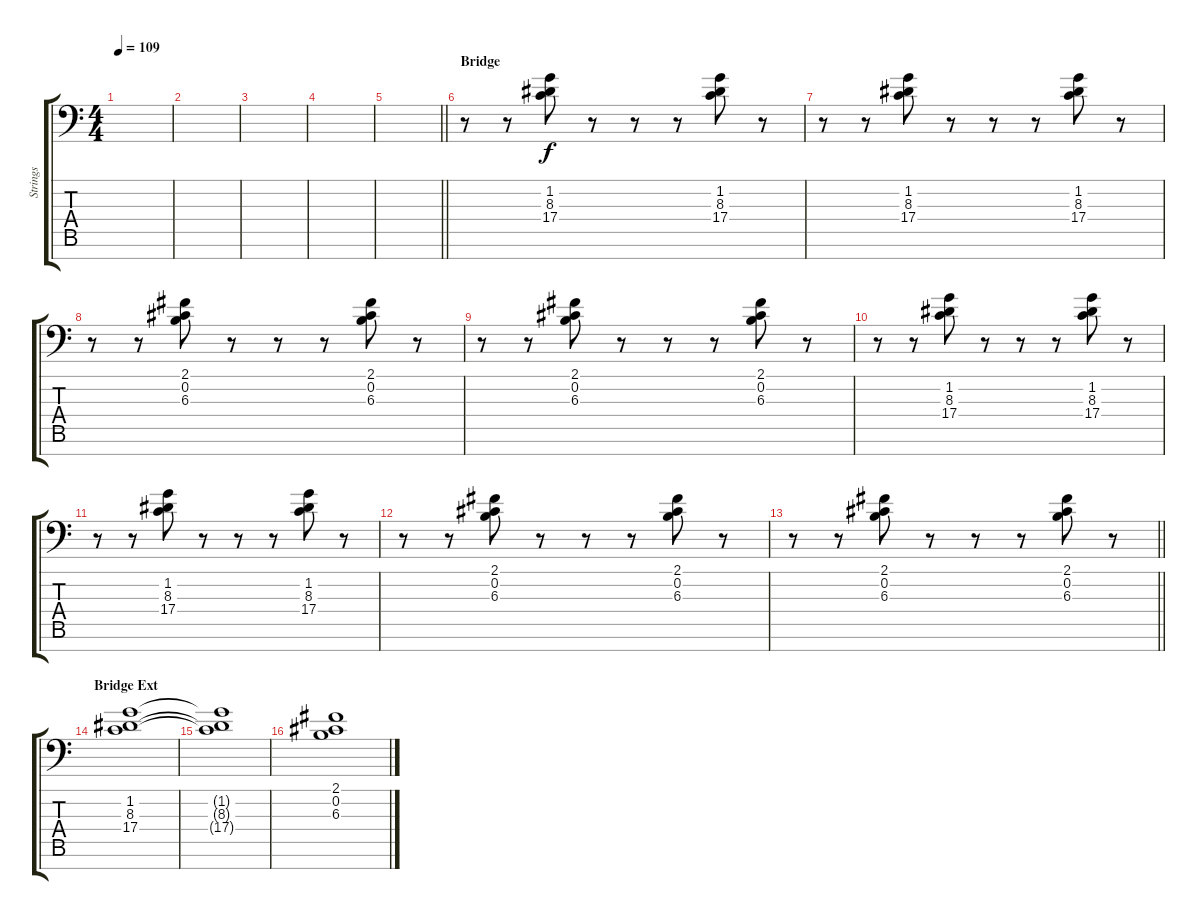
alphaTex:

\track ("Strings" "Strings") {instrument stringensemble1}
\staff {score tabs}
\tuning (E4 B3 G3 D3 A2 E2 A1) {hide}
\ts (4 4)
\tempo 109
\clef f4
\ks c
|
|
|
|
\barLineRight lightlight
|
\section ("" "Bridge")
r.8 r.8 (1.2 8.3 17.4).8 r.8 r.8 r.8 (1.2 8.3 17.4).8 r.8 |
r.8 r.8 (1.2 8.3 17.4).8 r.8 r.8 r.8 (1.2 8.3 17.4).8 r.8 |
r.8 r.8 (2.1 0.2 6.3).8 r.8 r.8 r.8 (2.1 0.2 6.3).8 r.8 |
r.8 r.8 (2.1 0.2 6.3).8 r.8 r.8 r.8 (2.1 0.2 6.3).8 r.8 |
r.8 r.8 (1.2 8.3 17.4).8 r.8 r.8 r.8 (1.2 8.3 17.4).8 r.8 |
r.8 r.8 (1.2 8.3 17.4).8 r.8 r.8 r.8 (1.2 8.3 17.4).8 r.8 |
r.8 r.8 (2.1 0.2 6.3).8 r.8 r.8 r.8 (2.1 0.2 6.3).8 r.8 |
\barLineRight lightlight
r.8 r.8 (2.1 0.2 6.3).8 r.8 r.8 r.8 (2.1 0.2 6.3).8 r.8 |
\section ("" "Bridge Ext")
(1.2 8.3 17.4).1 |
(1.2{t} 8.3{t} 17.4{t}).1 |
(2.1 0.2 6.3).1
